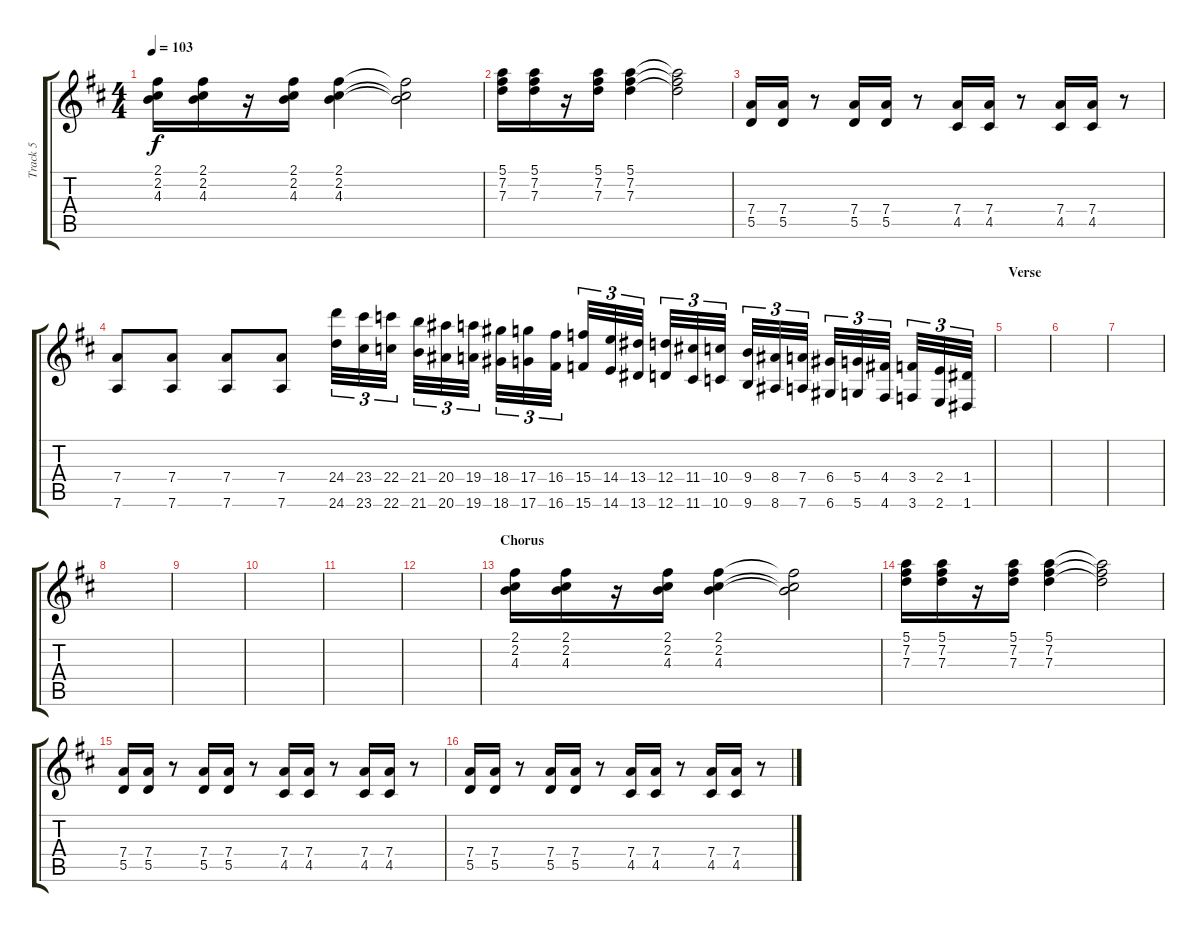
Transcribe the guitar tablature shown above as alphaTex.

\track ("Track 5" "Track 5") {instrument distortionguitar}
\staff {score tabs}
\tuning (E4 B3 G3 D3 A2 D2) {hide}
\ts (4 4)
\tempo 103
\clef g2
\ks d
(2.1 2.2 4.3).16{dy f} (2.1 2.2 4.3).16 r.16 (2.1 2.2 4.3).16 (2.1 2.2 4.3).4 (2.1{t} 2.2{t} 4.3{t}).2 |
(5.1 7.2 7.3).16 (5.1 7.2 7.3).16 r.16 (5.1 7.2 7.3).16 (5.1 7.2 7.3).4 (5.1{t} 7.2{t} 7.3{t}).2 |
(7.4 5.5).16 (7.4 5.5).16 r.8 (7.4 5.5).16 (7.4 5.5).16 r.8 (7.4 4.5).16 (7.4 4.5).16 r.8 (7.4 4.5).16 (7.4 4.5).16 r.8 |
(7.4 7.6).8 (7.4 7.6).8 (7.4 7.6).8 (7.4 7.6).8 (24.4 24.6).32{tu (3 2) volume 7 instrument guitarfretnoise} (23.4 23.6).32{tu (3 2)} (22.4 22.6).32{tu (3 2)} (21.4 21.6).32{tu (3 2)} (20.4 20.6).32{tu (3 2)} (19.4 19.6).32{tu (3 2)} (18.4 18.6).32{tu (3 2)} (17.4 17.6).32{tu (3 2)} (16.4 16.6).32{tu (3 2)} (15.4 15.6).32{tu (3 2)} (14.4 14.6).32{tu (3 2)} (13.4 13.6).32{tu (3 2)} (12.4 12.6).32{tu (3 2)} (11.4 11.6).32{tu (3 2)} (10.4 10.6).32{tu (3 2)} (9.4 9.6).32{tu (3 2)} (8.4 8.6).32{tu (3 2)} (7.4 7.6).32{tu (3 2)} (6.4 6.6).32{tu (3 2)} (5.4 5.6).32{tu (3 2)} (4.4 4.6).32{tu (3 2)} (3.4 3.6).32{tu (3 2)} (2.4 2.6).32{tu (3 2)} (1.4 1.6).32{tu (3 2) volume 9 instrument distortionguitar} |
\section ("" "Verse")
|
|
|
|
|
|
|
|
\section ("" "Chorus")
(2.1 2.2 4.3).16 (2.1 2.2 4.3).16 r.16 (2.1 2.2 4.3).16 (2.1 2.2 4.3).4 (2.1{t} 2.2{t} 4.3{t}).2 |
(5.1 7.2 7.3).16 (5.1 7.2 7.3).16 r.16 (5.1 7.2 7.3).16 (5.1 7.2 7.3).4 (5.1{t} 7.2{t} 7.3{t}).2 |
(7.4 5.5).16 (7.4 5.5).16 r.8 (7.4 5.5).16 (7.4 5.5).16 r.8 (7.4 4.5).16 (7.4 4.5).16 r.8 (7.4 4.5).16 (7.4 4.5).16 r.8 |
(7.4 5.5).16 (7.4 5.5).16 r.8 (7.4 5.5).16 (7.4 5.5).16 r.8 (7.4 4.5).16 (7.4 4.5).16 r.8 (7.4 4.5).16 (7.4 4.5).16 r.8
